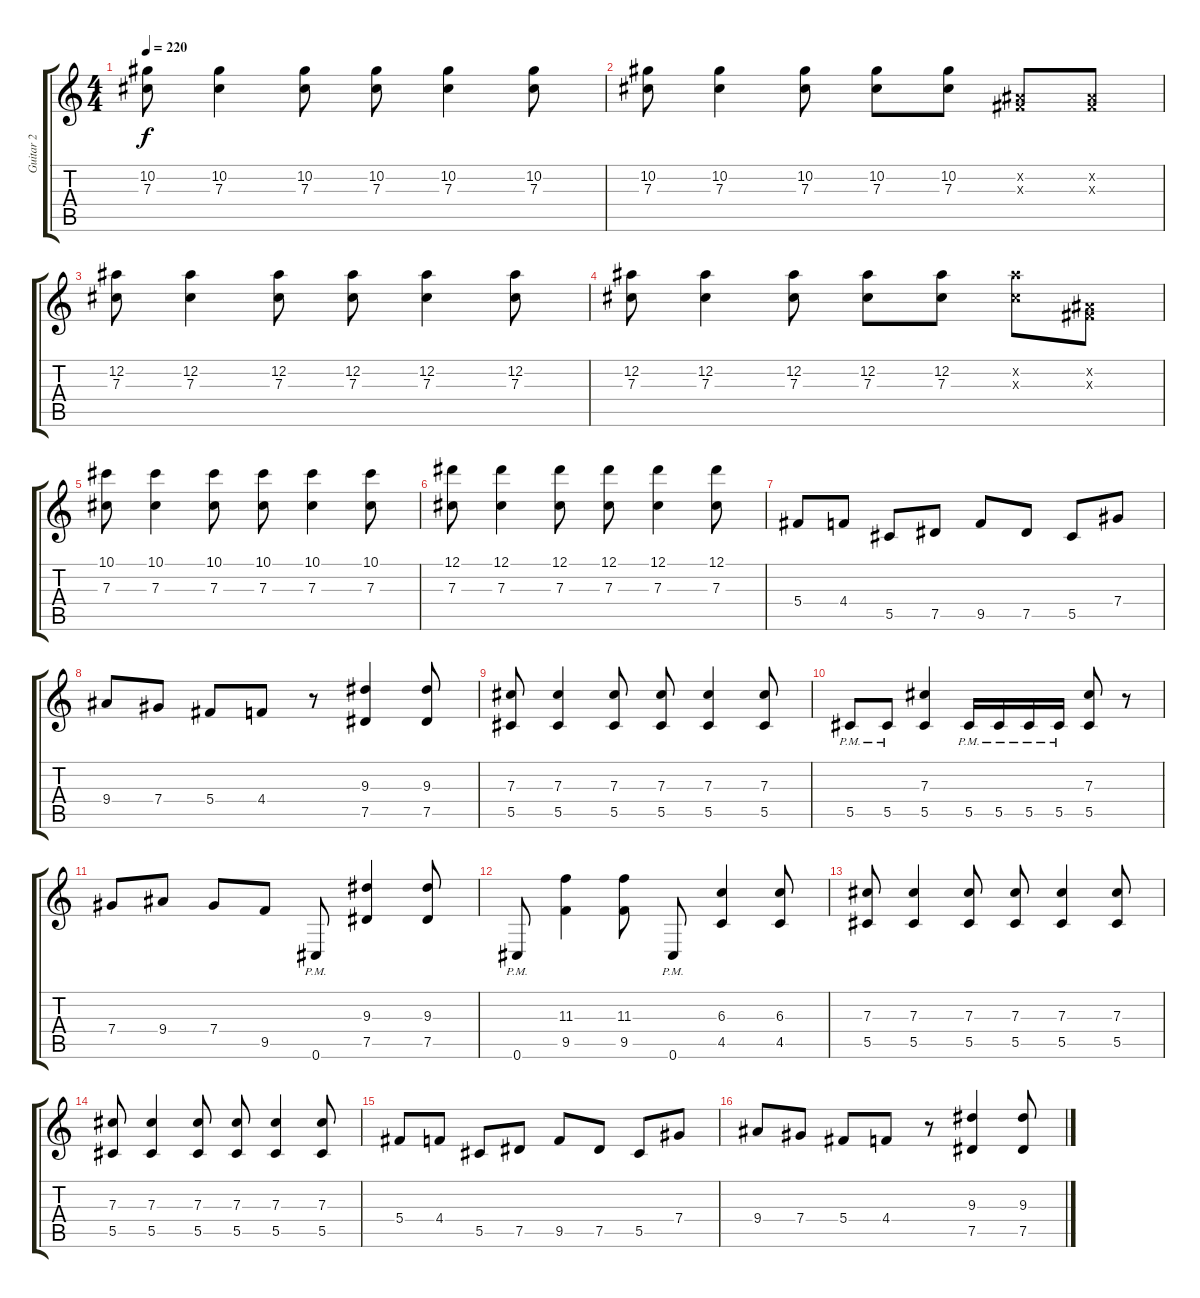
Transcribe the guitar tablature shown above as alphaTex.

\track ("Guitar 2" "Guitar 2") {instrument distortionguitar}
\staff {score tabs}
\tuning (Eb4 Bb3 Gb3 Db3 Ab2 Db2) {hide}
\ts (4 4)
\tempo 220
\clef g2
\ks c
(10.2 7.3).8{dy f} (10.2 7.3).4 (10.2 7.3).8 (10.2 7.3).8 (10.2 7.3).4 (10.2 7.3).8 |
(10.2 7.3).8 (10.2 7.3).4 (10.2 7.3).8 (10.2 7.3).8 (10.2 7.3).8 (0.2{x} 0.3{x}).8 (0.2{x} 0.3{x}).8 |
(12.2 7.3).8 (12.2 7.3).4 (12.2 7.3).8 (12.2 7.3).8 (12.2 7.3).4 (12.2 7.3).8 |
(12.2 7.3).8 (12.2 7.3).4 (12.2 7.3).8 (12.2 7.3).8 (12.2 7.3).8 (12.2{x} 7.3{x}).8 (0.2{x} 0.3{x}).8 |
(10.1 7.3).8 (10.1 7.3).4 (10.1 7.3).8 (10.1 7.3).8 (10.1 7.3).4 (10.1 7.3).8 |
(12.1 7.3).8 (12.1 7.3).4 (12.1 7.3).8 (12.1 7.3).8 (12.1 7.3).4 (12.1 7.3).8 |
5.4.8 4.4.8 5.5.8 7.5.8 9.5.8 7.5.8 5.5.8 7.4.8 |
9.4.8 7.4.8 5.4.8 4.4.8 r.8 (9.3 7.5).4 (9.3 7.5).8 |
(7.3 5.5).8 (7.3 5.5).4 (7.3 5.5).8 (7.3 5.5).8 (7.3 5.5).4 (7.3 5.5).8 |
5.5{pm}.8 5.5{pm}.8 (7.3 5.5).4 5.5{pm}.16 5.5{pm}.16 5.5{pm}.16 5.5{pm}.16 (7.3 5.5).8 r.8 |
7.4.8 9.4.8 7.4.8 9.5.8 0.6{pm}.8 (9.3 7.5).4 (9.3 7.5).8 |
0.6{pm}.8 (11.3 9.5).4 (11.3 9.5).8 0.6{pm}.8 (6.3 4.5).4 (6.3 4.5).8 |
(7.3 5.5).8 (7.3 5.5).4 (7.3 5.5).8 (7.3 5.5).8 (7.3 5.5).4 (7.3 5.5).8 |
(7.3 5.5).8 (7.3 5.5).4 (7.3 5.5).8 (7.3 5.5).8 (7.3 5.5).4 (7.3 5.5).8 |
5.4.8 4.4.8 5.5.8 7.5.8 9.5.8 7.5.8 5.5.8 7.4.8 |
9.4.8 7.4.8 5.4.8 4.4.8 r.8 (9.3 7.5).4 (9.3 7.5).8
